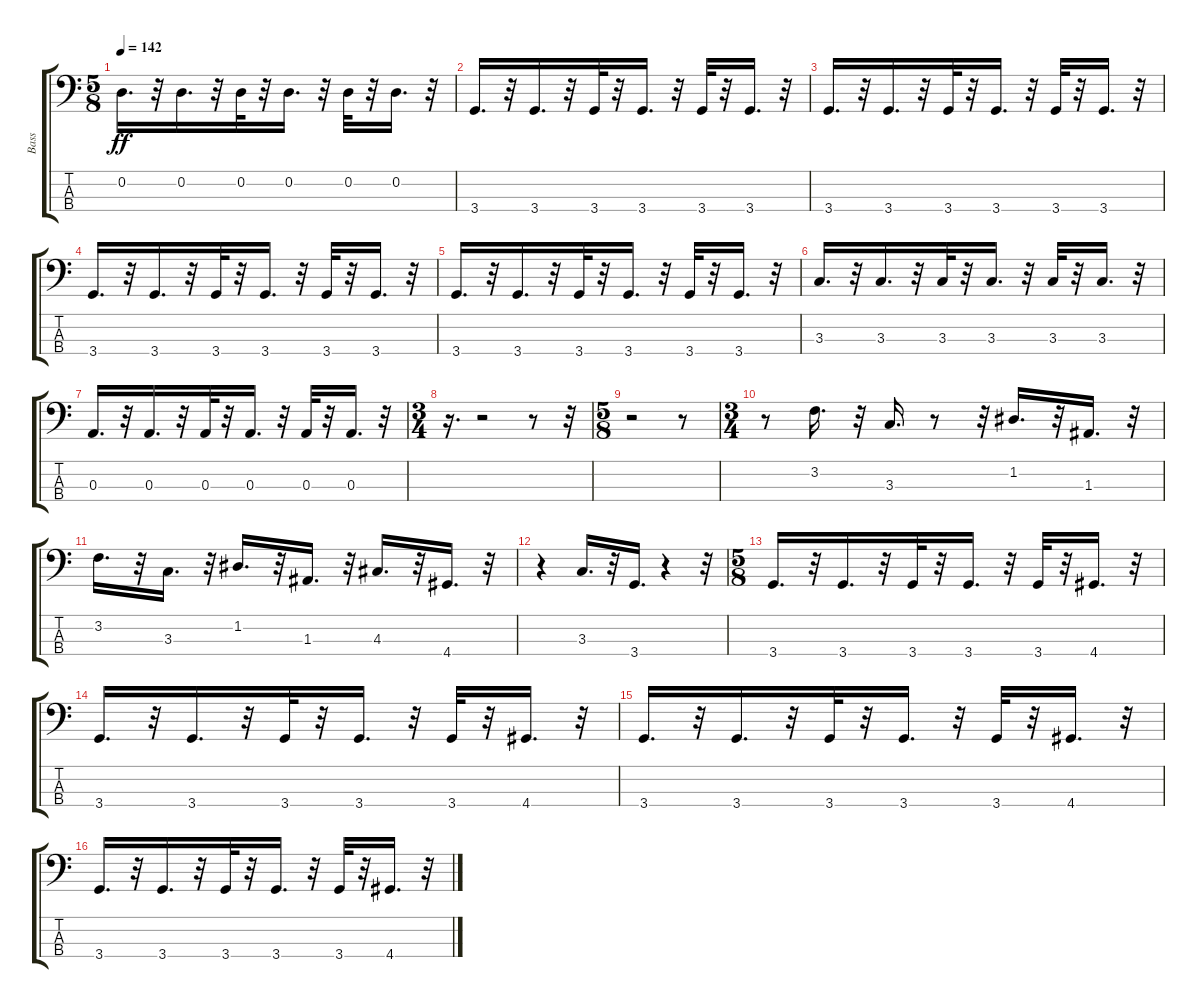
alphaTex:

\track ("Bass                                " "Bass      ") {instrument slapbass2}
\staff {score tabs}
\tuning (G2 D2 A1 E1) {hide}
\ts (5 8)
\tempo 142
\clef f4
\ks c
0.2.16{d dy ff} r.32 0.2.16{d} r.32 0.2.32 r.32 0.2.16{d} r.32 0.2.32 r.32 0.2.16{d} r.32 |
3.4.16{d} r.32 3.4.16{d} r.32 3.4.32 r.32 3.4.16{d} r.32 3.4.32 r.32 3.4.16{d} r.32 |
3.4.16{d} r.32 3.4.16{d} r.32 3.4.32 r.32 3.4.16{d} r.32 3.4.32 r.32 3.4.16{d} r.32 |
3.4.16{d} r.32 3.4.16{d} r.32 3.4.32 r.32 3.4.16{d} r.32 3.4.32 r.32 3.4.16{d} r.32 |
3.4.16{d} r.32 3.4.16{d} r.32 3.4.32 r.32 3.4.16{d} r.32 3.4.32 r.32 3.4.16{d} r.32 |
3.3.16{d} r.32 3.3.16{d} r.32 3.3.32 r.32 3.3.16{d} r.32 3.3.32 r.32 3.3.16{d} r.32 |
0.3.16{d} r.32 0.3.16{d} r.32 0.3.32 r.32 0.3.16{d} r.32 0.3.32 r.32 0.3.16{d} r.32 |
\ts (3 4)
r.16{d} r.2 r.8 r.32 |
\ts (5 8)
r.2 r.8 |
\ts (3 4)
r.8 3.2.16{d} r.32 3.3.16{d} r.8 r.32 1.2.16{d} r.32 1.3.16{d} r.32 |
3.2.16{d} r.32 3.3.16{d} r.32 1.2.16{d} r.32 1.3.16{d} r.32 4.3.16{d} r.32 4.4.16{d} r.32 |
r.4 3.3.16{d} r.32 3.4.16{d} r.4 r.32 |
\ts (5 8)
3.4.16{d} r.32 3.4.16{d} r.32 3.4.32 r.32 3.4.16{d} r.32 3.4.32 r.32 4.4.16{d} r.32 |
3.4.16{d} r.32 3.4.16{d} r.32 3.4.32 r.32 3.4.16{d} r.32 3.4.32 r.32 4.4.16{d} r.32 |
3.4.16{d} r.32 3.4.16{d} r.32 3.4.32 r.32 3.4.16{d} r.32 3.4.32 r.32 4.4.16{d} r.32 |
3.4.16{d} r.32 3.4.16{d} r.32 3.4.32 r.32 3.4.16{d} r.32 3.4.32 r.32 4.4.16{d} r.32
